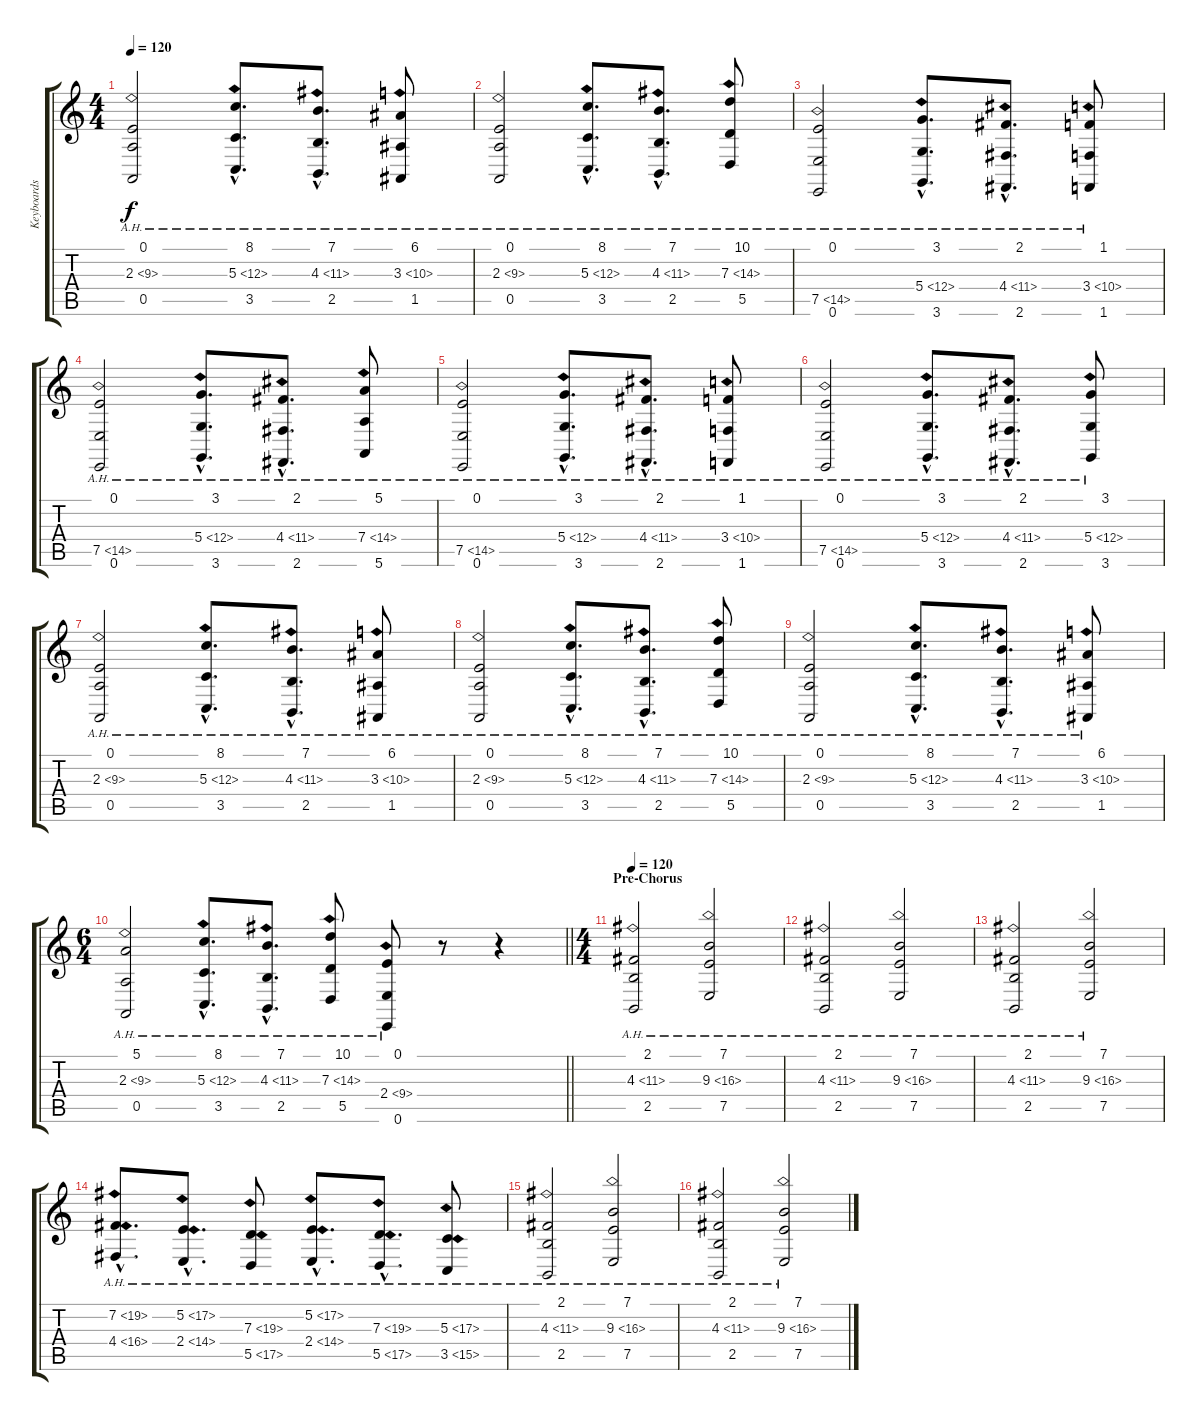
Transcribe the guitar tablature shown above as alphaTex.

\track ("Keyboards" "Keyboards") {instrument stringensemble1}
\staff {score tabs}
\tuning (E4 B3 G3 D3 A2 E2) {hide}
\ts (4 4)
\tempo 120
\clef g2
\ks c
(0.1 2.3{ah 7} 0.5).2{dy f} (8.1{hac} 5.3{ah 7 hac} 3.5{hac}).8{d} (7.1{hac} 4.3{ah 7 hac} 2.5{hac}).8{d} (6.1 3.3{ah 7} 1.5).8 |
(0.1 2.3{ah 7} 0.5).2 (8.1{hac} 5.3{ah 7 hac} 3.5{hac}).8{d} (7.1{hac} 4.3{ah 7 hac} 2.5{hac}).8{d} (10.1 7.3{ah 7} 5.5).8 |
(0.1 7.5{ah 7} 0.6).2 (3.1{hac} 5.4{ah 7 hac} 3.6{hac}).8{d} (2.1{hac} 4.4{ah 7 hac} 2.6{hac}).8{d} (1.1 3.4{ah 7} 1.6).8 |
(0.1 7.5{ah 7} 0.6).2 (3.1{hac} 5.4{ah 7 hac} 3.6{hac}).8{d} (2.1{hac} 4.4{ah 7 hac} 2.6{hac}).8{d} (5.1 7.4{ah 7} 5.6).8 |
(0.1 7.5{ah 7} 0.6).2 (3.1{hac} 5.4{ah 7 hac} 3.6{hac}).8{d} (2.1{hac} 4.4{ah 7 hac} 2.6{hac}).8{d} (1.1 3.4{ah 7} 1.6).8 |
(0.1 7.5{ah 7} 0.6).2 (3.1{hac} 5.4{ah 7 hac} 3.6{hac}).8{d} (2.1{hac} 4.4{ah 7 hac} 2.6{hac}).8{d} (3.1 5.4{ah 7} 3.6).8 |
(0.1 2.3{ah 7} 0.5).2 (8.1{hac} 5.3{ah 7 hac} 3.5{hac}).8{d} (7.1{hac} 4.3{ah 7 hac} 2.5{hac}).8{d} (6.1 3.3{ah 7} 1.5).8 |
(0.1 2.3{ah 7} 0.5).2 (8.1{hac} 5.3{ah 7 hac} 3.5{hac}).8{d} (7.1{hac} 4.3{ah 7 hac} 2.5{hac}).8{d} (10.1 7.3{ah 7} 5.5).8 |
(0.1 2.3{ah 7} 0.5).2 (8.1{hac} 5.3{ah 7 hac} 3.5{hac}).8{d} (7.1{hac} 4.3{ah 7 hac} 2.5{hac}).8{d} (6.1 3.3{ah 7} 1.5).8 |
\ts (6 4)
\barLineRight lightlight
(5.1 2.3{ah 7} 0.5).2 (8.1{hac} 5.3{ah 7 hac} 3.5{hac}).8{d} (7.1{hac} 4.3{ah 7 hac} 2.5{hac}).8{d} (10.1 7.3{ah 7} 5.5).8 (0.1 2.4{ah 7} 0.6).8 r.8 r.4 |
\ts (4 4)
\section ("" "Pre-Chorus")
\tempo 120
(2.1 4.3{ah 7} 2.5).2{volume 12} (7.1 9.3{ah 7} 7.5).2 |
(2.1 4.3{ah 7} 2.5).2 (7.1 9.3{ah 7} 7.5).2 |
(2.1 4.3{ah 7} 2.5).2 (7.1 9.3{ah 7} 7.5).2 |
(7.2{ah 12 hac} 4.4{ah 12 hac}).8{d} (5.2{ah 12 hac} 2.4{ah 12 hac}).8{d} (7.3{ah 12} 5.5{ah 12}).8 (5.2{ah 12 hac} 2.4{ah 12 hac}).8{d} (7.3{ah 12 hac} 5.5{ah 12 hac}).8{d} (5.3{ah 12} 3.5{ah 12}).8 |
(2.1 4.3{ah 7} 2.5).2{volume 12} (7.1 9.3{ah 7} 7.5).2 |
(2.1 4.3{ah 7} 2.5).2 (7.1 9.3{ah 7} 7.5).2
